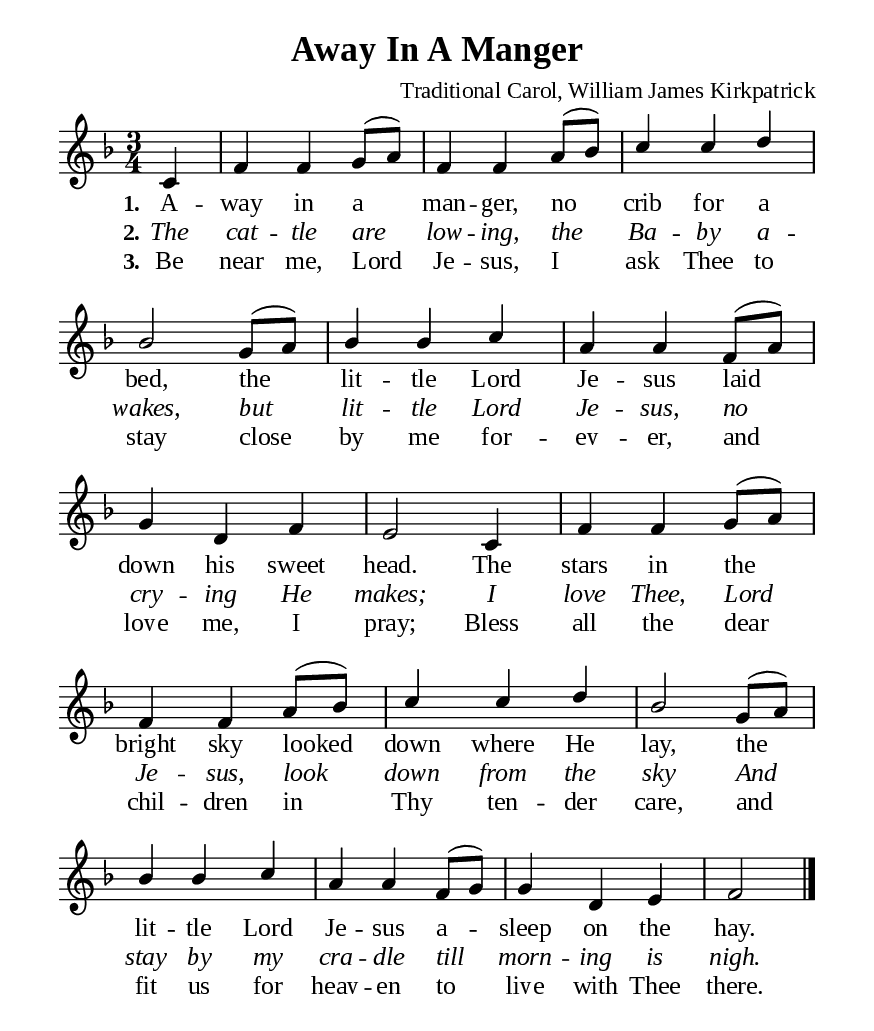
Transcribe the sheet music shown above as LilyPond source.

\version "2.18.2"

\header {
  title = "Away In A Manger"
  composer = "Traditional Carol, William James Kirkpatrick"
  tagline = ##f
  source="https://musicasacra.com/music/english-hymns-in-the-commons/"
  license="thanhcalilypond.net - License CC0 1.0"
}

global= {
  \key f \major
  \time 3/4
  \override Score.BarNumber.break-visibility = ##(#f #f #f)
  \override Lyrics.LyricSpace.minimum-distance = #3.0
}

\paper {
  #(set-paper-size "a5")
  top-margin = 10\mm
  bottom-margin = 5\mm
  left-margin = 10\mm
  right-margin = 10\mm
  indent = #0
  #(define fonts
	 (make-pango-font-tree "Liberation Serif"
	 		       "Liberation Serif"
			       "Liberation Serif"
			       (/ 20 20)))
  system-system-spacing = #'((basic-distance . 3) (padding . 3))
}

printItalic = \with {
  \override LyricText.font-shape = #'italic
}

% Verse music
musicVerseSoprano = \relative c' {
                    \partial 4 c4 |
  f f g8 (a) |
  f4 f a8 (bes) |
  c4 c d |
  bes2 g8 (a) |
  bes4 bes c |
  a a f8 (a) |
  g4 d f |
  e2 c4 |
  f f g8 (a) |
  f4 f a8 (bes) |
  c4 c d |
  bes2 g8 (a) |
  bes4 bes c |
  a a f8 (g) |
  g4 d e |
                    f2 \bar "|."
}

% Verse lyrics
verseOne = \lyricmode {
  \set stanza = #"1."
  A -- way in a man -- ger, no crib for a bed,
  the lit -- tle Lord Je -- sus laid down his sweet head.
  The stars in the bright sky looked down where He lay,
  the lit -- tle Lord Je -- sus a -- sleep on the hay.
}

verseTwo = \lyricmode {
  \set stanza = #"2."
  The cat -- tle are low -- ing, the Ba -- by a -- wakes,
  but lit -- tle Lord Je -- sus, no cry -- ing He makes;
  I love Thee, Lord Je -- sus, look down from the sky
  And stay by my cra -- dle till morn -- ing is nigh.
}

verseThree = \lyricmode {
  \set stanza = #"3."
  Be near me, Lord Je -- sus, I ask Thee to stay
  close by me for -- ev -- er, and love me, I pray;
  Bless all the dear chil -- dren in Thy ten -- der care,
  and fit us for heav -- en to live with Thee there.
}

% Layout
\score {
    \new ChoirStaff <<
      \new Staff <<
        \clef "treble"
        \new Voice = "sopranos" { \global \stemUp \slurUp \musicVerseSoprano }
      >>
      \new Lyrics \lyricsto sopranos \verseOne
      \new Lyrics \printItalic \lyricsto sopranos \verseTwo
      \new Lyrics \lyricsto sopranos \verseThree
    >>
}
